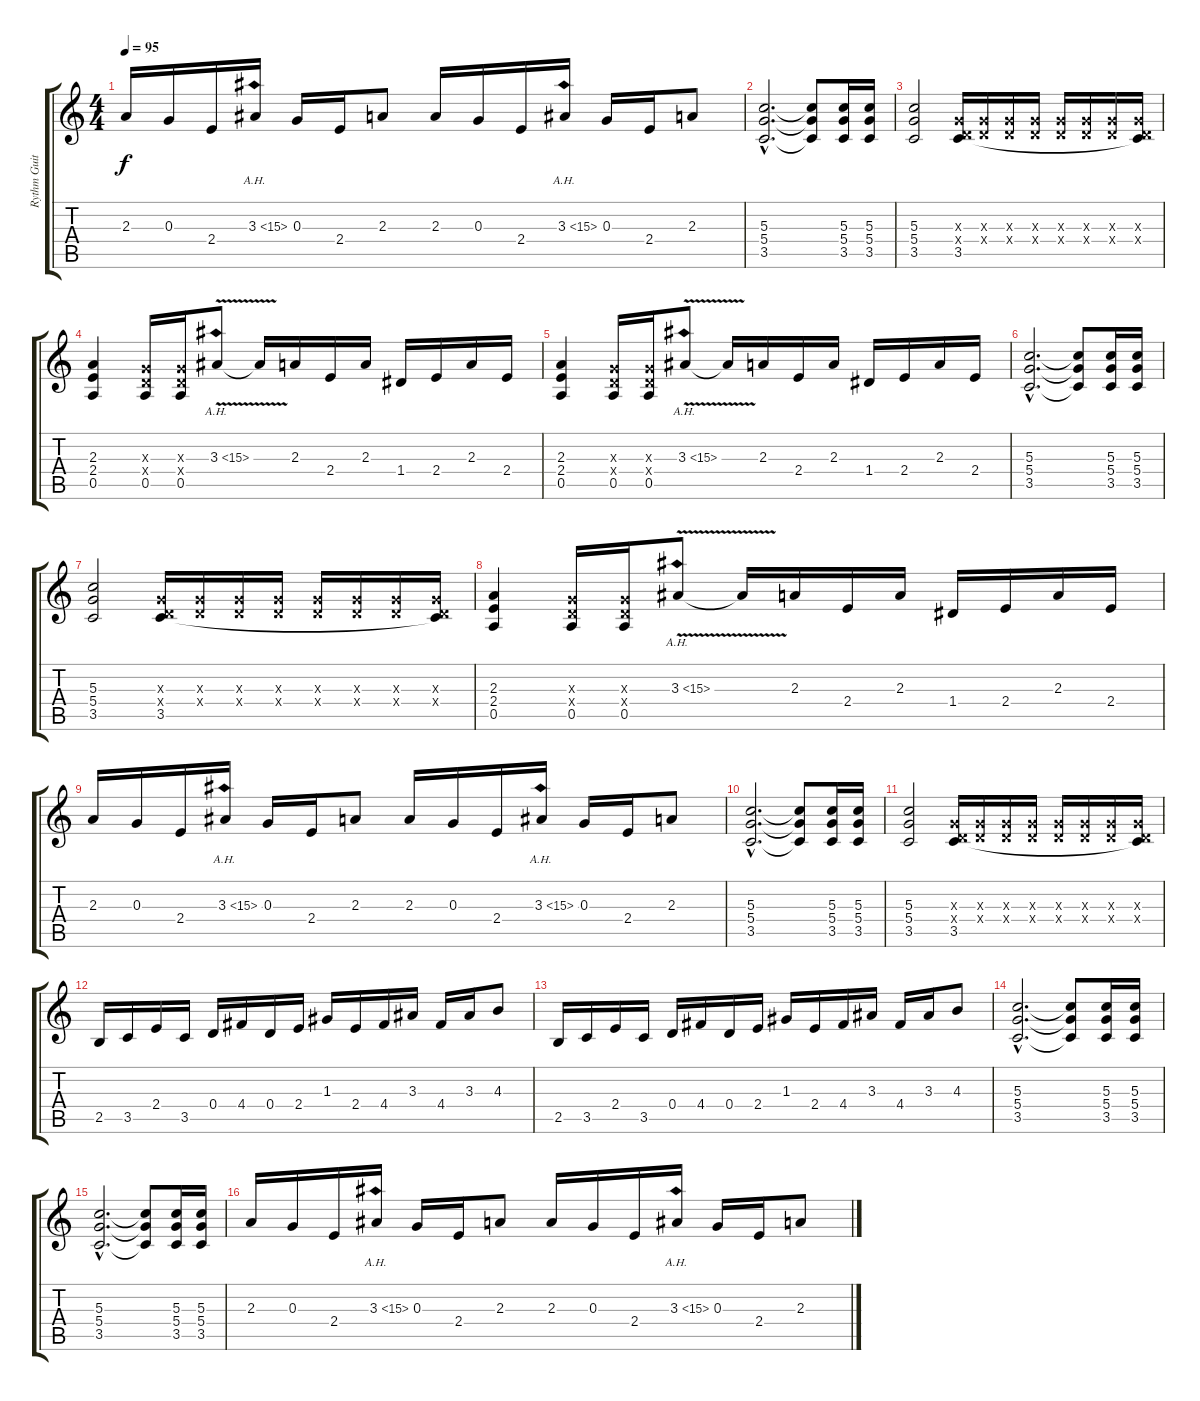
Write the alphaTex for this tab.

\track ("Rythm Guitar I" "Rythm Guit") {instrument acousticguitarsteel}
\staff {score tabs}
\tuning (E4 B3 G3 D3 A2 E2) {hide}
\ts (4 4)
\tempo 95
\clef g2
\ks c
2.3.16{dy f} 0.3.16 2.4.16 3.3{ah 12}.16 0.3.16 2.4.16 2.3.8 2.3.16 0.3.16 2.4.16 3.3{ah 12}.16 0.3.16 2.4.16 2.3.8 |
(5.3{hac} 5.4{hac} 3.5{hac}).2{d} (5.3{t} 5.4{t} 3.5{t}).8 (5.3 5.4 3.5).16 (5.3 5.4 3.5).16 |
(5.3 5.4 3.5).2 (0.3{x} 0.4{x} 3.5).16 (0.3{x} 0.4{x}).16 (0.3{x} 0.4{x}).16 (0.3{x} 0.4{x}).16 (0.3{x} 0.4{x}).16 (0.3{x} 0.4{x}).16 (0.3{x} 0.4{x}).16 (0.3{x} 0.4{x} 3.5{t}).16 |
(2.3 2.4 0.5).4 (0.3{x} 0.4{x} 0.5).16 (0.3{x} 0.4{x} 0.5).16 3.3{ah 12 v}.8 3.3{t}.16 2.3.16 2.4.16 2.3.16 1.4.16 2.4.16 2.3.16 2.4.16 |
(2.3 2.4 0.5).4 (0.3{x} 0.4{x} 0.5).16 (0.3{x} 0.4{x} 0.5).16 3.3{ah 12 v}.8 3.3{t}.16 2.3.16 2.4.16 2.3.16 1.4.16 2.4.16 2.3.16 2.4.16 |
(5.3{hac} 5.4{hac} 3.5{hac}).2{d} (5.3{t} 5.4{t} 3.5{t}).8 (5.3 5.4 3.5).16 (5.3 5.4 3.5).16 |
(5.3 5.4 3.5).2 (0.3{x} 0.4{x} 3.5).16 (0.3{x} 0.4{x}).16 (0.3{x} 0.4{x}).16 (0.3{x} 0.4{x}).16 (0.3{x} 0.4{x}).16 (0.3{x} 0.4{x}).16 (0.3{x} 0.4{x}).16 (0.3{x} 0.4{x} 3.5{t}).16 |
(2.3 2.4 0.5).4 (0.3{x} 0.4{x} 0.5).16 (0.3{x} 0.4{x} 0.5).16 3.3{ah 12 v}.8 3.3{t}.16 2.3.16 2.4.16 2.3.16 1.4.16 2.4.16 2.3.16 2.4.16 |
2.3.16 0.3.16 2.4.16 3.3{ah 12}.16 0.3.16 2.4.16 2.3.8 2.3.16 0.3.16 2.4.16 3.3{ah 12}.16 0.3.16 2.4.16 2.3.8 |
(5.3{hac} 5.4{hac} 3.5{hac}).2{d} (5.3{t} 5.4{t} 3.5{t}).8 (5.3 5.4 3.5).16 (5.3 5.4 3.5).16 |
(5.3 5.4 3.5).2 (0.3{x} 0.4{x} 3.5).16 (0.3{x} 0.4{x}).16 (0.3{x} 0.4{x}).16 (0.3{x} 0.4{x}).16 (0.3{x} 0.4{x}).16 (0.3{x} 0.4{x}).16 (0.3{x} 0.4{x}).16 (0.3{x} 0.4{x} 3.5{t}).16 |
2.5.16 3.5.16 2.4.16 3.5.16 0.4.16 4.4.16 0.4.16 2.4.16 1.3.16 2.4.16 4.4.16 3.3.16 4.4.16 3.3.16 4.3.8 |
2.5.16 3.5.16 2.4.16 3.5.16 0.4.16 4.4.16 0.4.16 2.4.16 1.3.16 2.4.16 4.4.16 3.3.16 4.4.16 3.3.16 4.3.8 |
(5.3{hac} 5.4{hac} 3.5{hac}).2{d} (5.3{t} 5.4{t} 3.5{t}).8 (5.3 5.4 3.5).16 (5.3 5.4 3.5).16 |
(5.3{hac} 5.4{hac} 3.5{hac}).2{d} (5.3{t} 5.4{t} 3.5{t}).8 (5.3 5.4 3.5).16 (5.3 5.4 3.5).16 |
2.3.16 0.3.16 2.4.16 3.3{ah 12}.16 0.3.16 2.4.16 2.3.8 2.3.16 0.3.16 2.4.16 3.3{ah 12}.16 0.3.16 2.4.16 2.3.8
